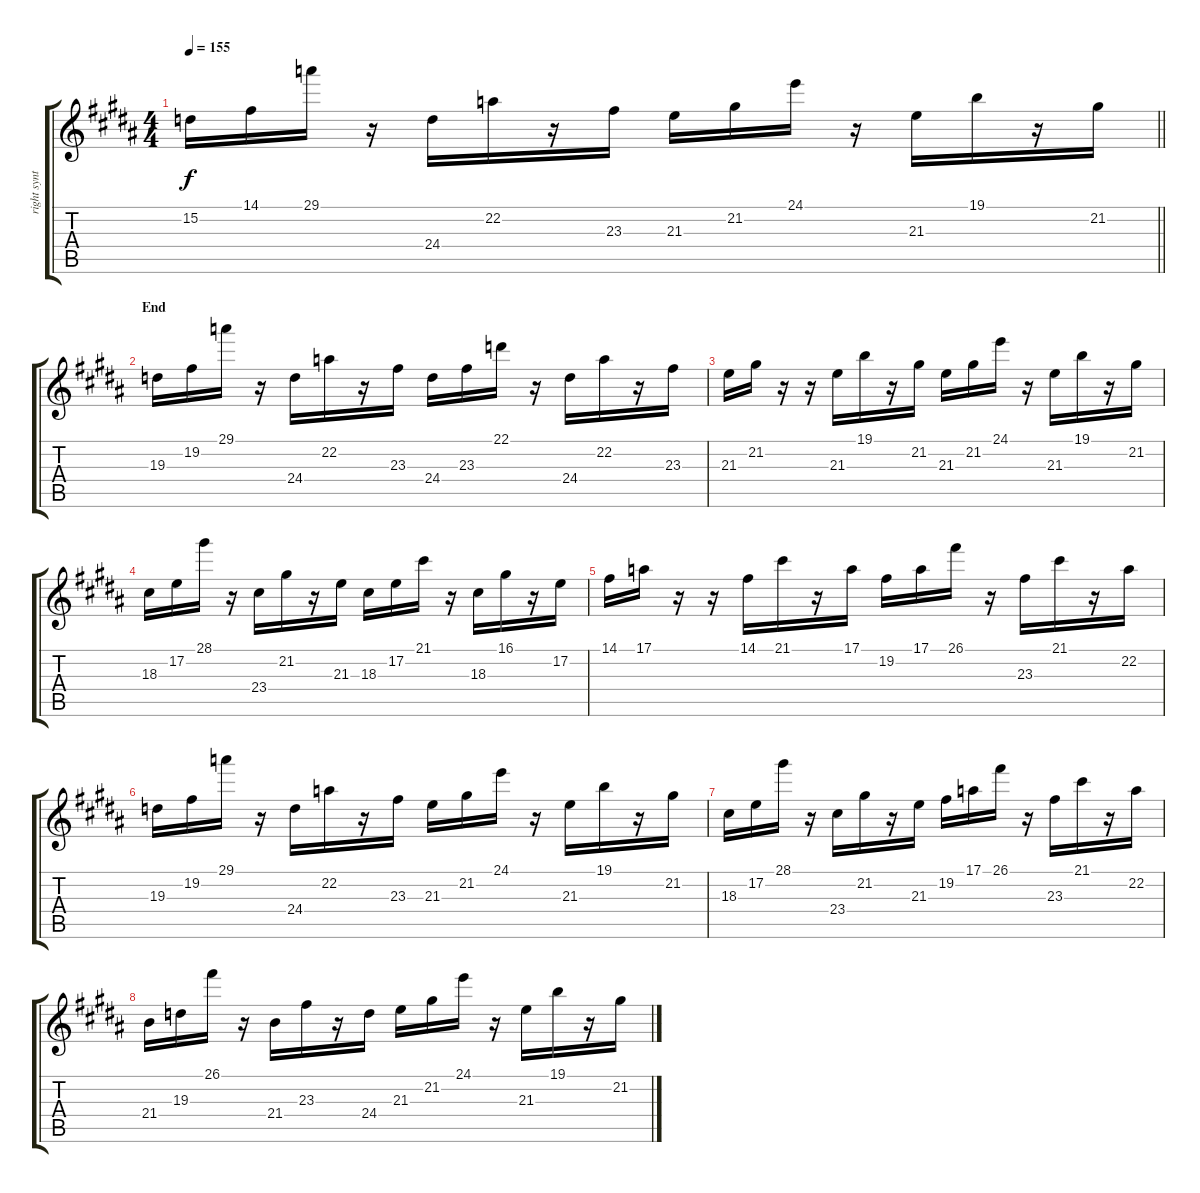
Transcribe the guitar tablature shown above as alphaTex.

\track ("right synth2" "right synt") {instrument tremolostrings}
\staff {score tabs}
\tuning (E4 B3 G3 D3 A2 E2) {hide}
\ts (4 4)
\tempo 155
\clef g2
\barLineRight lightlight
\ks b
15.2.16{dy f} 14.1.16 29.1.16 r.16 24.4.16 22.2.16 r.16 23.3.16 21.3.16 21.2.16 24.1.16 r.16 21.3.16 19.1.16 r.16 21.2.16 |
\section ("" "End")
19.3.16 19.2.16 29.1.16 r.16 24.4.16 22.2.16 r.16 23.3.16 24.4.16 23.3.16 22.1.16 r.16 24.4.16 22.2.16 r.16 23.3.16 |
21.3.16 21.2.16 r.16 r.16 21.3.16 19.1.16 r.16 21.2.16 21.3.16 21.2.16 24.1.16 r.16 21.3.16 19.1.16 r.16 21.2.16 |
18.3.16 17.2.16 28.1.16 r.16 23.4.16 21.2.16 r.16 21.3.16 18.3.16 17.2.16 21.1.16 r.16 18.3.16 16.1.16 r.16 17.2.16 |
14.1.16 17.1.16 r.16 r.16 14.1.16 21.1.16 r.16 17.1.16 19.2.16 17.1.16 26.1.16 r.16 23.3.16 21.1.16 r.16 22.2.16 |
19.3.16 19.2.16 29.1.16 r.16 24.4.16 22.2.16 r.16 23.3.16 21.3.16 21.2.16 24.1.16 r.16 21.3.16 19.1.16 r.16 21.2.16 |
18.3.16 17.2.16 28.1.16 r.16 23.4.16 21.2.16 r.16 21.3.16 19.2.16 17.1.16 26.1.16 r.16 23.3.16 21.1.16 r.16 22.2.16 |
21.4.16 19.3.16 26.1.16 r.16 21.4.16 23.3.16 r.16 24.4.16 21.3.16 21.2.16 24.1.16 r.16 21.3.16 19.1.16 r.16 21.2.16
